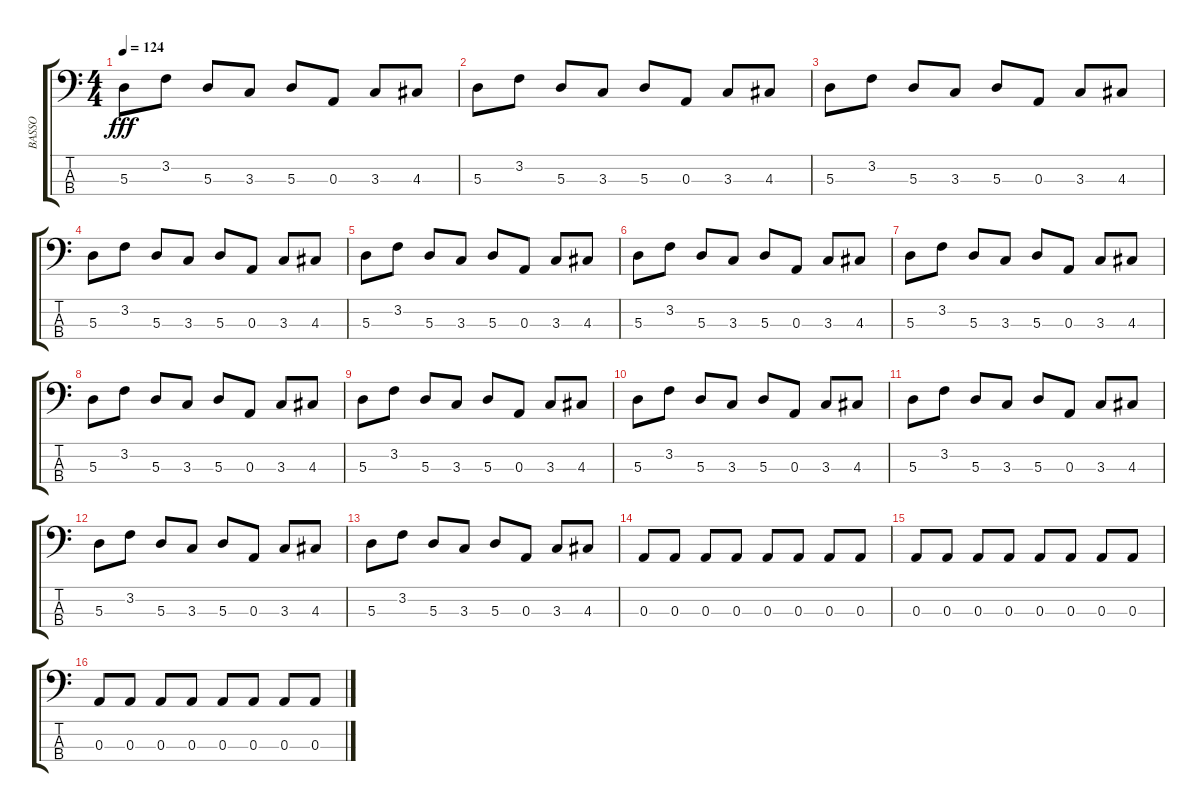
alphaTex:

\track ("BASSO" "BASSO") {instrument electricbasspick}
\staff {score tabs}
\tuning (G2 D2 A1 E1) {hide}
\ts (4 4)
\tempo 124
\clef f4
\ks c
5.3.8{dy fff} 3.2.8 5.3.8 3.3.8 5.3.8 0.3.8 3.3.8 4.3.8 |
5.3.8 3.2.8 5.3.8 3.3.8 5.3.8 0.3.8 3.3.8 4.3.8 |
5.3.8 3.2.8 5.3.8 3.3.8 5.3.8 0.3.8 3.3.8 4.3.8 |
5.3.8 3.2.8 5.3.8 3.3.8 5.3.8 0.3.8 3.3.8 4.3.8 |
5.3.8 3.2.8 5.3.8 3.3.8 5.3.8 0.3.8 3.3.8 4.3.8 |
5.3.8 3.2.8 5.3.8 3.3.8 5.3.8 0.3.8 3.3.8 4.3.8 |
5.3.8 3.2.8 5.3.8 3.3.8 5.3.8 0.3.8 3.3.8 4.3.8 |
5.3.8 3.2.8 5.3.8 3.3.8 5.3.8 0.3.8 3.3.8 4.3.8 |
5.3.8 3.2.8 5.3.8 3.3.8 5.3.8 0.3.8 3.3.8 4.3.8 |
5.3.8 3.2.8 5.3.8 3.3.8 5.3.8 0.3.8 3.3.8 4.3.8 |
5.3.8 3.2.8 5.3.8 3.3.8 5.3.8 0.3.8 3.3.8 4.3.8 |
5.3.8 3.2.8 5.3.8 3.3.8 5.3.8 0.3.8 3.3.8 4.3.8 |
5.3.8 3.2.8 5.3.8 3.3.8 5.3.8 0.3.8 3.3.8 4.3.8 |
0.3.8 0.3.8 0.3.8 0.3.8 0.3.8 0.3.8 0.3.8 0.3.8 |
0.3.8 0.3.8 0.3.8 0.3.8 0.3.8 0.3.8 0.3.8 0.3.8 |
0.3.8 0.3.8 0.3.8 0.3.8 0.3.8 0.3.8 0.3.8 0.3.8
